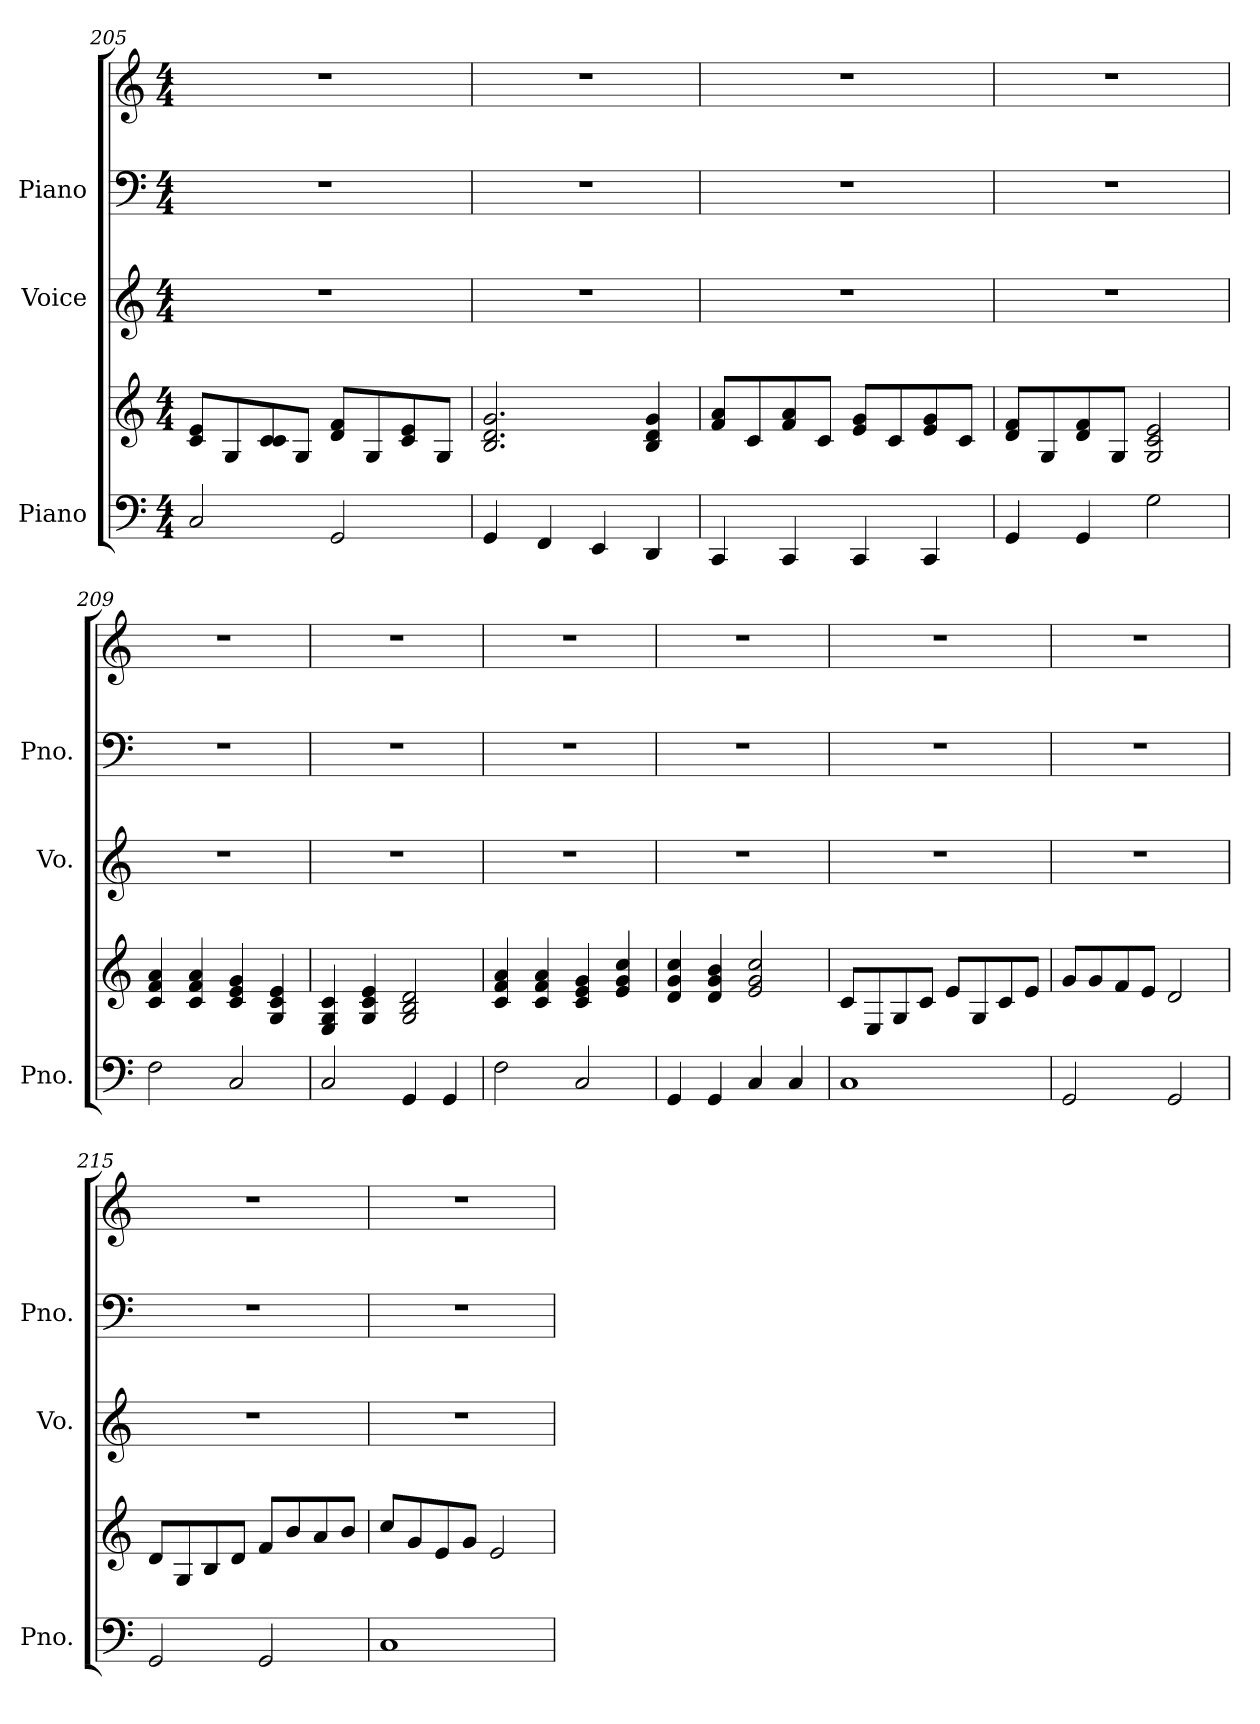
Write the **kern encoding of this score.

**kern	**kern	**kern	**kern	**kern
*part3	*part3	*part2	*part1	*part1
*staff5	*staff4	*staff3	*staff2	*staff1
*I"Piano	*	*I"Voice	*I"Piano	*
*I'Pno.	*	*I'Vo.	*I'Pno.	*
*clefF4	*clefG2	*clefG2	*clefF4	*clefG2
*k[]	*k[]	*k[]	*k[]	*k[]
*M4/4	*M4/4	*M4/4	*M4/4	*M4/4
=205	=205	=205	=205	=205
2C/	8c/ 8e/L	1r	1r	1r
.	8G/	.	.	.
.	8c/ 8c/	.	.	.
.	8G/J	.	.	.
2GG/	8d/ 8f/L	.	.	.
.	8G/	.	.	.
.	8c/ 8e/	.	.	.
.	8G/J	.	.	.
=206	=206	=206	=206	=206
4GG/	2.B/ 2.d/ 2.g/	1r	1r	1r
4FF/	.	.	.	.
4EE/	.	.	.	.
4DD/	4B/ 4d/ 4g/	.	.	.
!!LO:LB:g=z
=207	=207	=207	=207	=207
4CC/	8f/ 8a/L	1r	1r	1r
.	8c/	.	.	.
4CC/	8f/ 8a/	.	.	.
.	8c/J	.	.	.
4CC/	8e/ 8g/L	.	.	.
.	8c/	.	.	.
4CC/	8e/ 8g/	.	.	.
.	8c/J	.	.	.
=208	=208	=208	=208	=208
4GG/	8d/ 8f/L	1r	1r	1r
.	8G/	.	.	.
4GG/	8d/ 8f/	.	.	.
.	8G/J	.	.	.
2G\	2G/ 2c/ 2e/	.	.	.
=209	=209	=209	=209	=209
2F\	4c/ 4f/ 4a/	1r	1r	1r
.	4c/ 4f/ 4a/	.	.	.
2C/	4c/ 4e/ 4g/	.	.	.
.	4G/ 4c/ 4e/	.	.	.
=210	=210	=210	=210	=210
2C/	4E/ 4G/ 4c/	1r	1r	1r
.	4G/ 4c/ 4e/	.	.	.
4GG/	2G/ 2B/ 2d/	.	.	.
4GG/	.	.	.	.
=211	=211	=211	=211	=211
2F\	4c/ 4f/ 4a/	1r	1r	1r
.	4c/ 4f/ 4a/	.	.	.
2C/	4c/ 4e/ 4g/	.	.	.
.	4e/ 4g/ 4cc/	.	.	.
=212	=212	=212	=212	=212
4GG/	4d/ 4g/ 4cc/	1r	1r	1r
4GG/	4d/ 4g/ 4b/	.	.	.
4C/	2e/ 2g/ 2cc/	.	.	.
4C/	.	.	.	.
!!LO:LB:g=z
=213	=213	=213	=213	=213
1C	8c/L	1r	1r	1r
.	8E/	.	.	.
.	8G/	.	.	.
.	8c/J	.	.	.
.	8e/L	.	.	.
.	8G/	.	.	.
.	8c/	.	.	.
.	8e/J	.	.	.
=214	=214	=214	=214	=214
2GG/	8g/L	1r	1r	1r
.	8g/	.	.	.
.	8f/	.	.	.
.	8e/J	.	.	.
2GG/	2d/	.	.	.
=215	=215	=215	=215	=215
2GG/	8d/L	1r	1r	1r
.	8G/	.	.	.
.	8B/	.	.	.
.	8d/J	.	.	.
2GG/	8f/L	.	.	.
.	8b/	.	.	.
.	8a/	.	.	.
.	8b/J	.	.	.
=216	=216	=216	=216	=216
1C	8cc/L	1r	1r	1r
.	8g/	.	.	.
.	8e/	.	.	.
.	8g/J	.	.	.
.	2e/	.	.	.
=	=	=	=	=
*-	*-	*-	*-	*-
